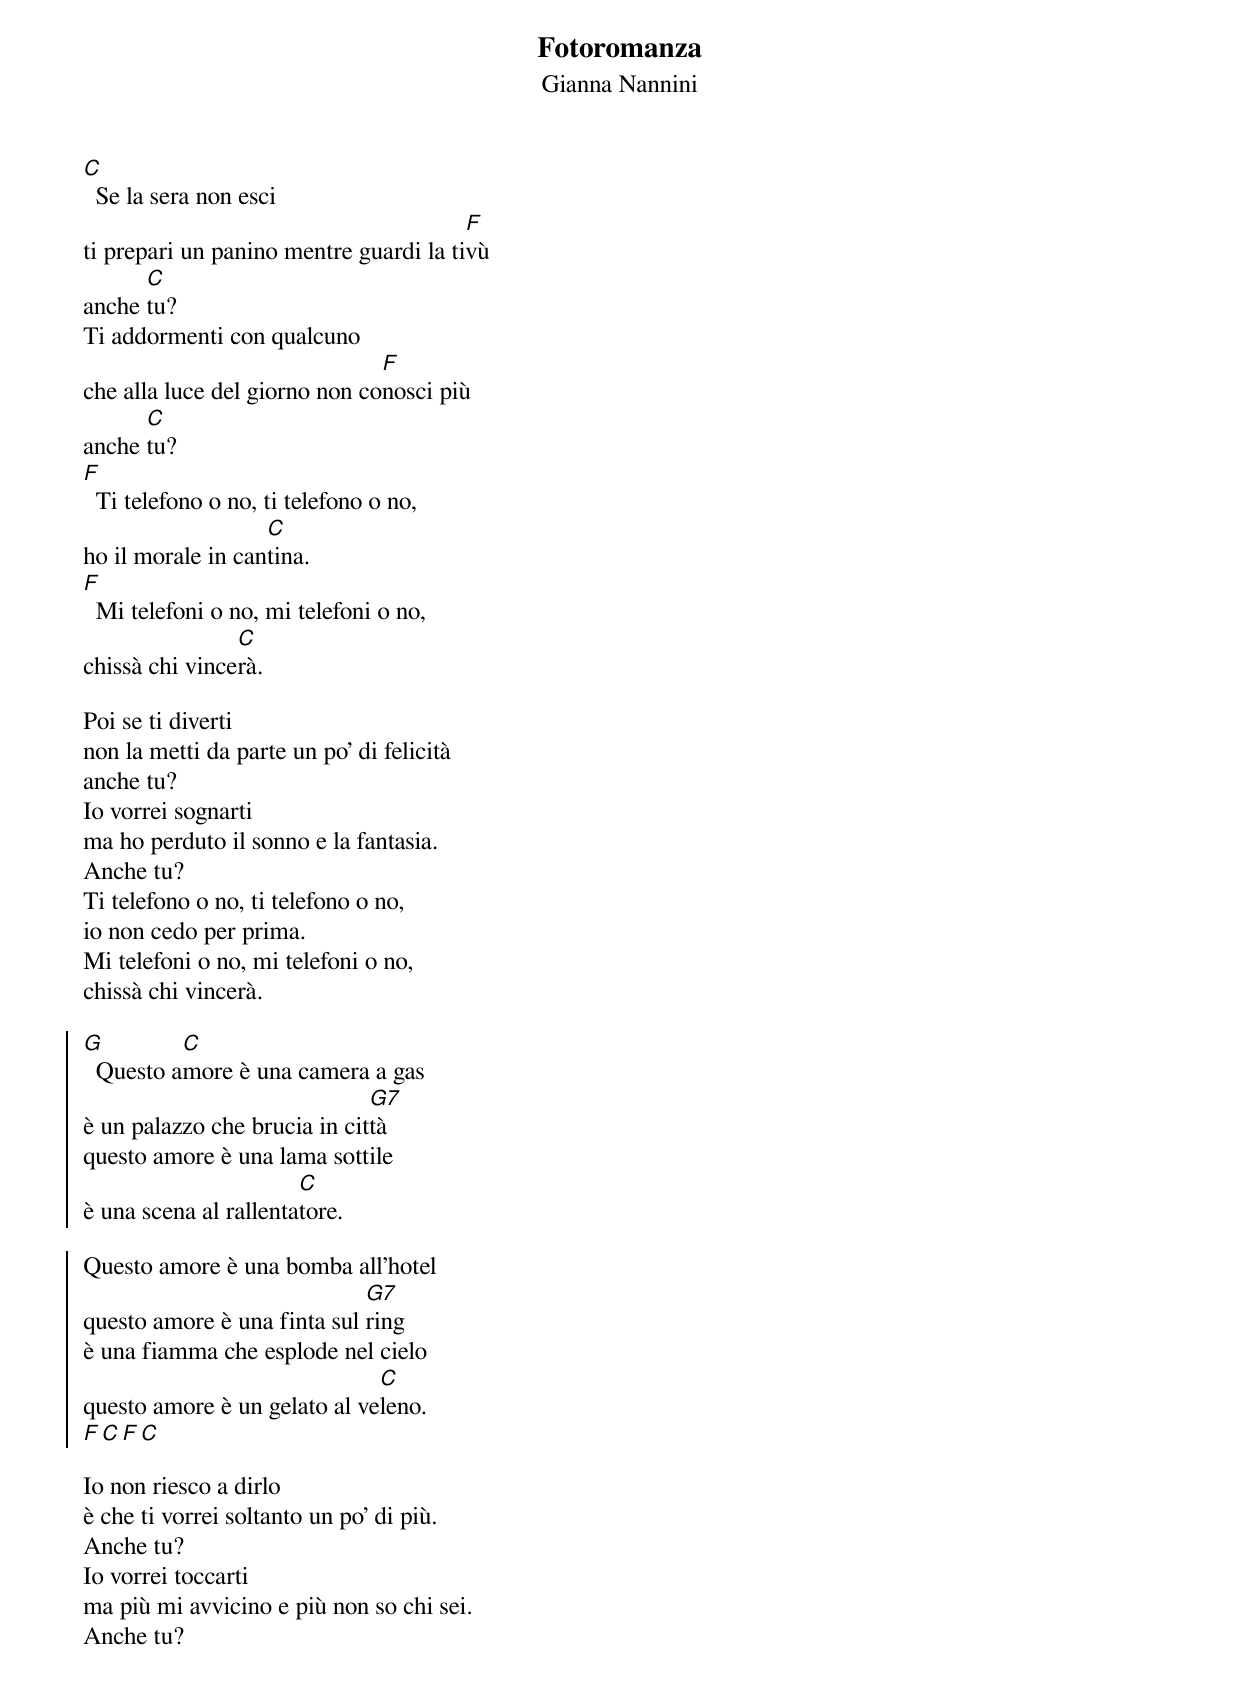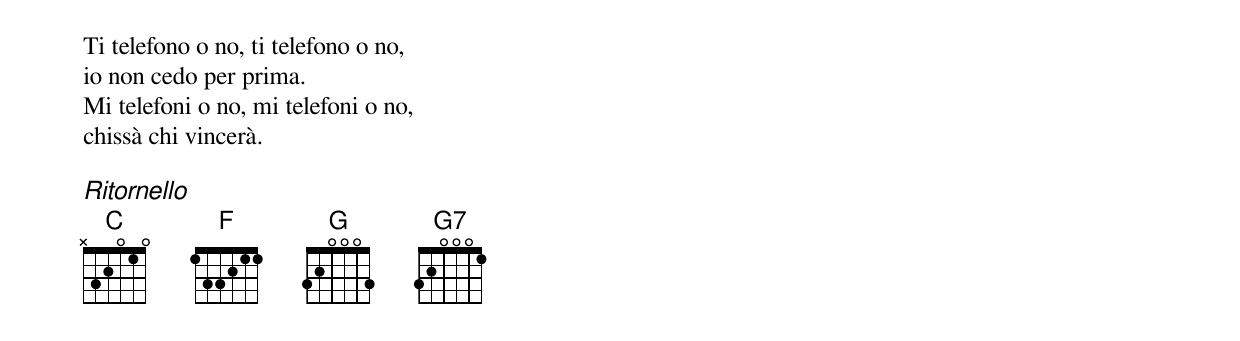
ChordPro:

{title: Fotoromanza}
{subtitle: Gianna Nannini}

[C]  Se la sera non esci
ti prepari un panino mentre guardi la ti[F]vù
anche [C]tu?
Ti addormenti con qualcuno
che alla luce del giorno non co[F]nosci più
anche [C]tu?
[F]  Ti telefono o no, ti telefono o no,
ho il morale in can[C]tina.
[F]  Mi telefoni o no, mi telefoni o no,
chissà chi vince[C]rà.

Poi se ti diverti
non la metti da parte un po' di felicità
anche tu?
Io vorrei sognarti
ma ho perduto il sonno e la fantasia.
Anche tu?
Ti telefono o no, ti telefono o no,
io non cedo per prima.
Mi telefoni o no, mi telefoni o no,
chissà chi vincerà.

{soc}
[G]  Questo a[C]more è una camera a gas
è un palazzo che brucia in cit[G7]tà
questo amore è una lama sottile
è una scena al rallenta[C]tore.

Questo amore è una bomba all'hotel
questo amore è una finta sul [G7]ring
è una fiamma che esplode nel cielo
questo amore è un gelato al ve[C]leno.
[F][C][F][C]
{eoc}

Io non riesco a dirlo
è che ti vorrei soltanto un po' di più.
Anche tu?
Io vorrei toccarti
ma più mi avvicino e più non so chi sei.
Anche tu?
Ti telefono o no, ti telefono o no,
io non cedo per prima.
Mi telefoni o no, mi telefoni o no,
chissà chi vincerà.

{ci: Ritornello}
